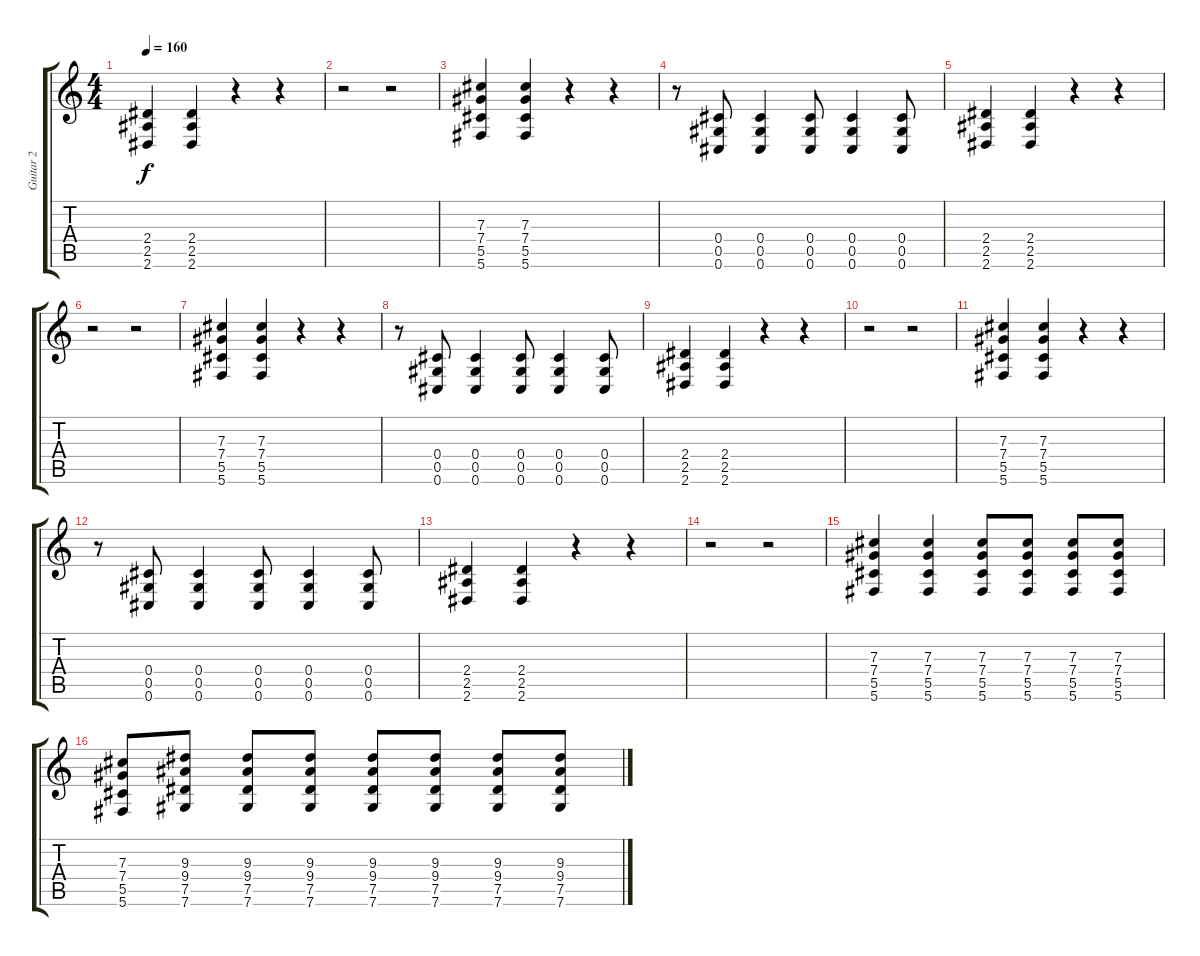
\track ("Guitar 2" "Guitar 2") {instrument distortionguitar}
\staff {score tabs}
\tuning (Eb4 Bb3 Gb3 Db3 Ab2 Db2) {hide}
\ts (4 4)
\tempo 160
\clef g2
\ks c
(2.4 2.5 2.6).4{dy f} (2.4 2.5 2.6).4 r.4 r.4 |
r.2 r.2 |
(7.3 7.4 5.5 5.6).4 (7.3 7.4 5.5 5.6).4 r.4 r.4 |
r.8 (0.4 0.5 0.6).8 (0.4 0.5 0.6).4 (0.4 0.5 0.6).8 (0.4 0.5 0.6).4 (0.4 0.5 0.6).8 |
(2.4 2.5 2.6).4 (2.4 2.5 2.6).4 r.4 r.4 |
r.2 r.2 |
(7.3 7.4 5.5 5.6).4 (7.3 7.4 5.5 5.6).4 r.4 r.4 |
r.8 (0.4 0.5 0.6).8 (0.4 0.5 0.6).4 (0.4 0.5 0.6).8 (0.4 0.5 0.6).4 (0.4 0.5 0.6).8 |
(2.4 2.5 2.6).4 (2.4 2.5 2.6).4 r.4 r.4 |
r.2 r.2 |
(7.3 7.4 5.5 5.6).4 (7.3 7.4 5.5 5.6).4 r.4 r.4 |
r.8 (0.4 0.5 0.6).8 (0.4 0.5 0.6).4 (0.4 0.5 0.6).8 (0.4 0.5 0.6).4 (0.4 0.5 0.6).8 |
(2.4 2.5 2.6).4 (2.4 2.5 2.6).4 r.4 r.4 |
r.2 r.2 |
(7.3 7.4 5.5 5.6).4 (7.3 7.4 5.5 5.6).4 (7.3 7.4 5.5 5.6).8 (7.3 7.4 5.5 5.6).8 (7.3 7.4 5.5 5.6).8 (7.3 7.4 5.5 5.6).8 |
(7.3 7.4 5.5 5.6).8 (9.3 9.4 7.5 7.6).8 (9.3 9.4 7.5 7.6).8 (9.3 9.4 7.5 7.6).8 (9.3 9.4 7.5 7.6).8 (9.3 9.4 7.5 7.6).8 (9.3 9.4 7.5 7.6).8 (9.3 9.4 7.5 7.6).8
